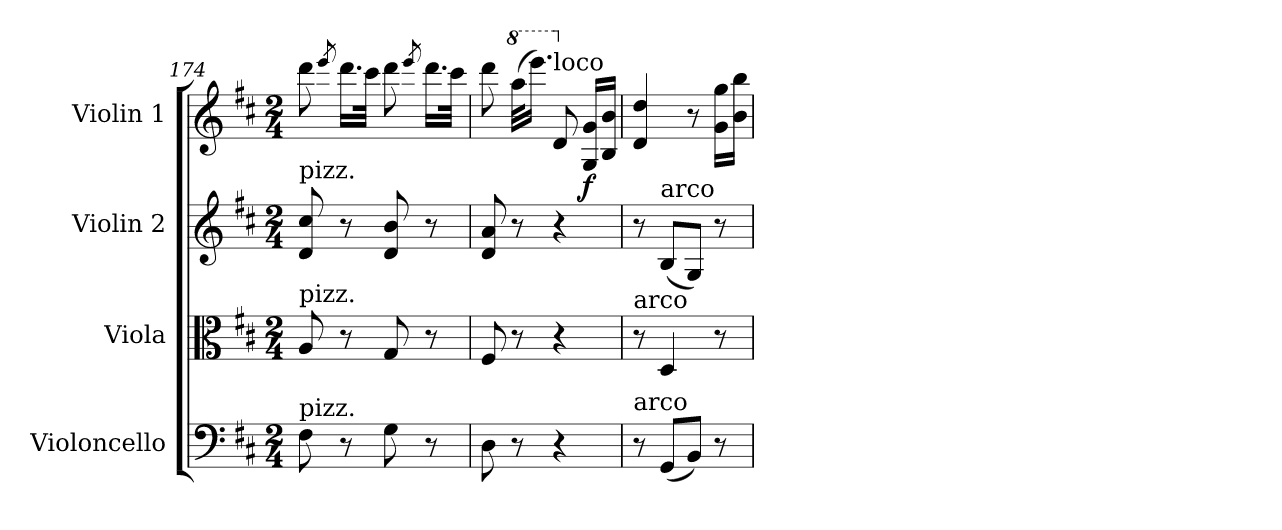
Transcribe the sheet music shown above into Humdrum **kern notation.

**kern	**kern	**kern	**kern	**dynam
*part4	*part3	*part2	*part1	*part1
*staff4	*staff3	*staff2	*staff1	*staff1
*I"Violoncello	*I"Viola	*I"Violin 2	*I"Violin 1	*
*I'Vc	*I'Vla	*I'Vln	*I'Vln	*
*clefF4	*clefC3	*clefG2	*clefG2	*
*k[f#c#]	*k[f#c#]	*k[f#c#]	*k[f#c#]	*
*M2/4	*M2/4	*M2/4	*M2/4	*
=174	=174	=174	=174	=174
!	!	!LO:TX:a:t=pizz.	!	!
!	!LO:TX:a:t=pizz.	!	!	!
!LO:TX:a:t=pizz.	!	!	!	!
8F#\	8A/	8d/ 8cc#/	8ddd\	.
.	.	.	8qeee/	.
8r	8r	8r	16.ddd\LL	.
.	.	.	32ccc#\JJk	.
8G\	8G/	8d/ 8b/	8ddd\	.
.	.	.	8qeee/	.
8r	8r	8r	16.ddd\LL	.
.	.	.	32ccc#\JJk	.
=175	=175	=175	=175	=175
8D\	8F#/	8d/ 8a/	8ddd\	.
*	*	*	*8va	*
8r	8r	8r	(>32aaa\KLL	.
.	.	.	16.eeee\JJ)	.
*	*	*	*X8va	*
!	!	!	!LO:TX:a:t=loco	!
4r	4r	4r	8d/	.
!	!	!	!	!LO:DY:b
.	.	.	16G/ 16g/LL	f
.	.	.	16B/ 16b/JJ	.
=176	=176	=176	=176	=176
!	!LO:TX:a:t=arco	!	!	!
!LO:TX:a:t=arco	!	!	!	!
8r	8r	8r	4d/ 4dd/	.
!	!	!LO:TX:a:t=arco	!	!
(8GG/L	4D/	(8B/L	.	.
8BB/J)	.	8G/J)	8r	.
8r	8r	8r	16g\ 16gg\LL	.
.	.	.	16b\ 16bb\JJ	.
=	=	=	=	=
*-	*-	*-	*-	*-
